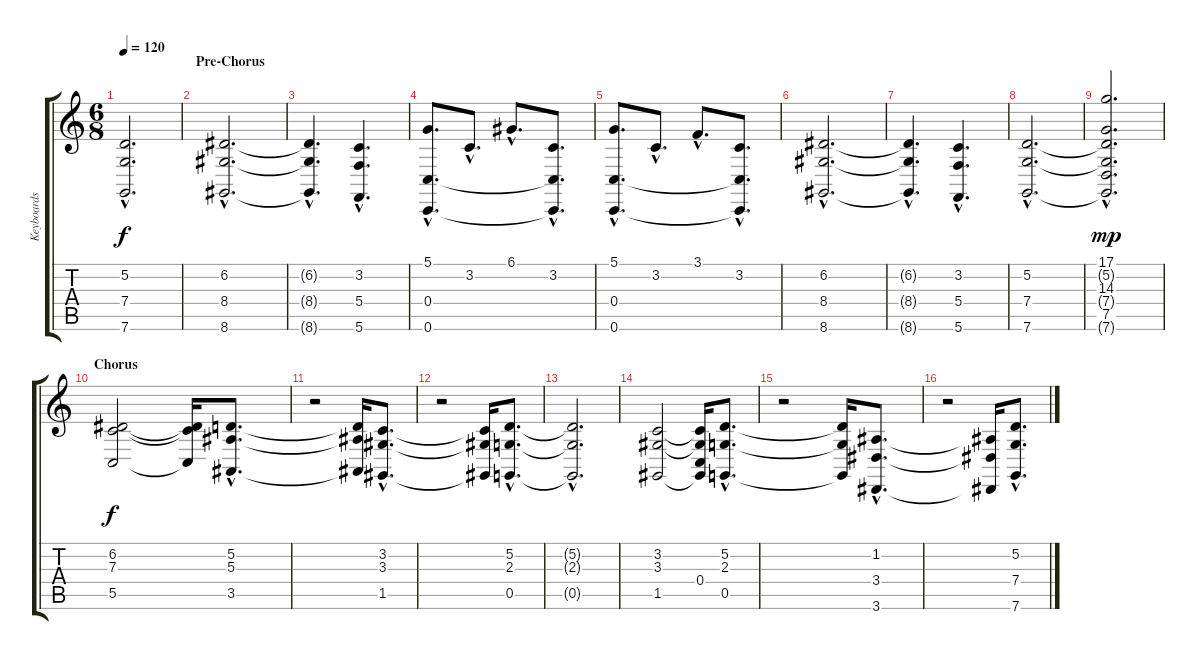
\track ("Keyboards" "Keyboards") {instrument stringensemble1}
\staff {score tabs}
\tuning (D4 A3 F3 C3 G2 C2) {hide}
\ts (6 8)
\tempo 120
\clef g2
\ks c
(5.2{hac} 7.4{hac} 7.6{hac}).2{d dy f} |
\section ("" "Pre-Chorus")
(6.2{hac} 8.4{hac} 8.6{hac}).2{d} |
(6.2{hac t} 8.4{hac t} 8.6{hac t}).4{d} (3.2{hac} 5.4{hac} 5.6{hac}).4{d} |
(5.1{hac} 0.4{hac} 0.6{hac}).8{d} 3.2{hac}.8{d} 6.1{hac}.8{d} (3.2{hac} 0.4{hac t} 0.6{hac t}).8{d} |
(5.1{hac} 0.4{hac} 0.6{hac}).8{d} 3.2{hac}.8{d} 3.1{hac}.8{d} (3.2{hac} 0.4{hac t} 0.6{hac t}).8{d} |
(6.2{hac} 8.4{hac} 8.6{hac}).2{d} |
(6.2{hac t} 8.4{hac t} 8.6{hac t}).4{d} (3.2{hac} 5.4{hac} 5.6{hac}).4{d} |
(5.2{hac} 7.4{hac} 7.6{hac}).2{d} |
(17.1{hac} 5.2{hac t} 14.3{hac} 7.4{hac t} 7.5{hac} 7.6{hac t}).2{d dy mp} |
\section ("" "Chorus")
(6.2 7.3 5.5).2{dy f} (6.2{t} 7.3{t} 5.5{t}).16 (5.2{hac} 5.3{hac} 3.5{hac}).8{d} |
r.2 (5.2{t} 5.3{t} 3.5{t}).16 (3.2{hac} 3.3{hac} 1.5{hac}).8{d} |
r.2 (3.2{t} 3.3{t} 1.5{t}).16 (5.2{hac} 2.3{hac} 0.5{hac}).8{d} |
(5.2{hac t} 2.3{hac t} 0.5{hac t}).2{d} |
(3.2 3.3 1.5).2 (3.2{t} 3.3{t} 0.4 1.5{t}).16 (5.2{hac} 2.3{hac} 0.5{hac}).8{d} |
r.2 (5.2{t} 2.3{t} 0.5{t}).16 (1.2{hac} 3.4{hac} 3.6{hac}).8{d} |
r.2 (1.2{t} 3.4{t} 3.6{t}).16 (5.2{hac} 7.4{hac} 7.6{hac}).8{d}
